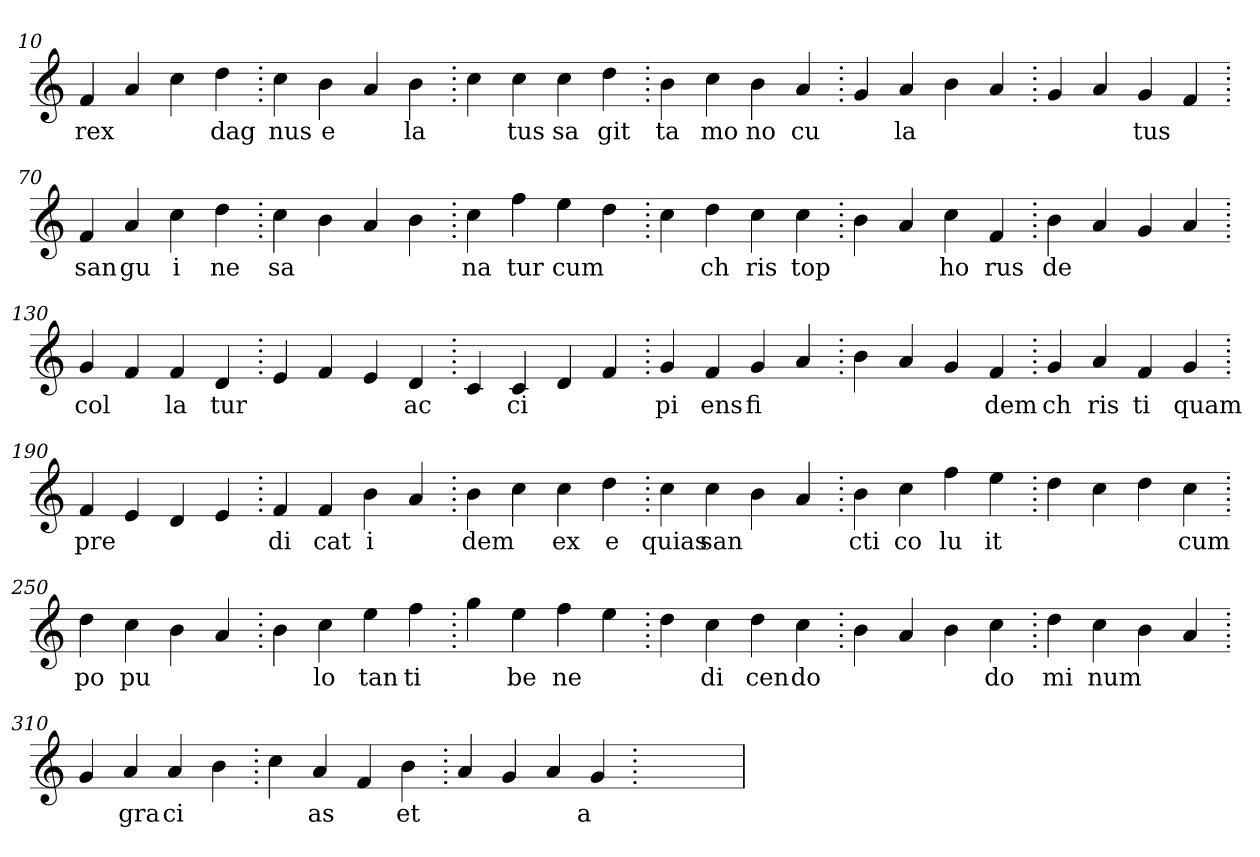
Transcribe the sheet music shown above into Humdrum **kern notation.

**kern	**text
*part1	*part1
*staff1	*staff1
*clefG2	*
=10.	=10.
4f	rex
4a	.
4cc	.
4dd	dag
=20.	=20.
4cc	nus
4b	e
4a	.
4b	la
=30.	=30.
4cc	.
4cc	tus
4cc	sa
4dd	git
=40.	=40.
4b	ta
4cc	mo
4b	no
4a	cu
=50.	=50.
4g	.
4a	la
4b	.
4a	.
=60.	=60.
4g	.
4a	.
4g	tus
4f	.
=70.	=70.
4f	san
4a	gu
4cc	i
4dd	ne
=80.	=80.
4cc	sa
4b	.
4a	.
4b	.
=90.	=90.
4cc	na
4ff	tur
4ee	cum
4dd	.
=100.	=100.
4cc	.
4dd	ch
4cc	ris
4cc	top
=110.	=110.
4b	.
4a	.
4cc	ho
4f	rus
=120.	=120.
4b	de
4a	.
4g	.
4a	.
=130.	=130.
4g	col
4f	.
4f	la
4d	tur
=140.	=140.
4e	.
4f	.
4e	.
4d	ac
=150.	=150.
4c	.
4c	ci
4d	.
4f	.
=160.	=160.
4g	pi
4f	ens
4g	fi
4a	.
=170.	=170.
4b	.
4a	.
4g	.
4f	dem
=180.	=180.
4g	ch
4a	ris
4f	ti
4g	quam
=190.	=190.
4f	pre
4e	.
4d	.
4e	.
=200.	=200.
4f	di
4f	cat
4b	i
4a	.
=210.	=210.
4b	dem
4cc	.
4cc	ex
4dd	e
=220.	=220.
4cc	quias
4cc	san
4b	.
4a	.
=230.	=230.
4b	cti
4cc	co
4ff	lu
4ee	it
=240.	=240.
4dd	.
4cc	.
4dd	.
4cc	cum
=250.	=250.
4dd	po
4cc	pu
4b	.
4a	.
=260.	=260.
4b	.
4cc	lo
4ee	tan
4ff	ti
=270.	=270.
4gg	.
4ee	be
4ff	ne
4ee	.
=280.	=280.
4dd	.
4cc	di
4dd	cen
4cc	do
=290.	=290.
4b	.
4a	.
4b	.
4cc	do
=300.	=300.
4dd	mi
4cc	num
4b	.
4a	.
=310.	=310.
4g	.
4a	gra
4a	ci
4b	.
=320.	=320.
4cc	.
4a	as
4f	.
4b	et
=330.	=330.
4a	.
4g	.
4a	.
4g	a
=340.	=340.
1ryy	.
=	=
*-	*-
